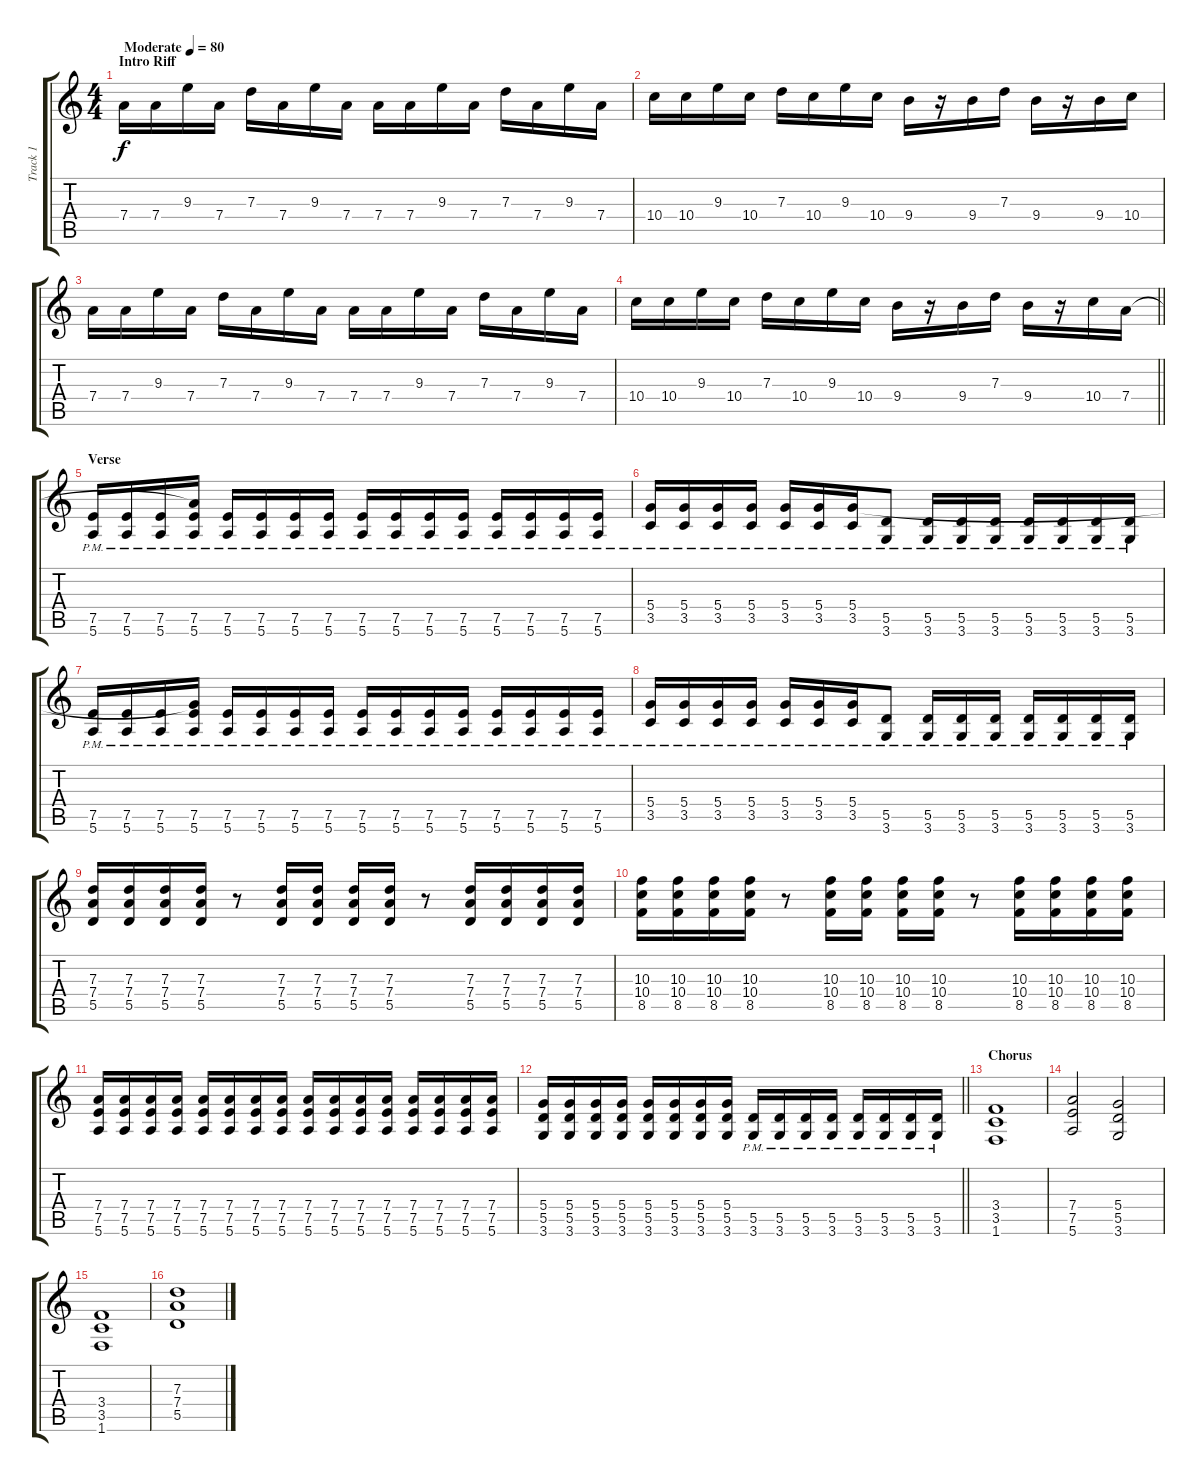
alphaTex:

\track ("Track 1" "Track 1") {instrument overdrivenguitar}
\staff {score tabs}
\tuning (E4 B3 G3 D3 A2 E2) {hide}
\ts (4 4)
\section ("" "Intro Riff")
\tempo (80 "Moderate")
\clef g2
\ks c
7.4.16{dy f instrument overdrivenguitar} 7.4.16 9.3.16 7.4.16 7.3.16 7.4.16 9.3.16 7.4.16 7.4.16 7.4.16 9.3.16 7.4.16 7.3.16 7.4.16 9.3.16 7.4.16 |
10.4.16 10.4.16 9.3.16 10.4.16 7.3.16 10.4.16 9.3.16 10.4.16 9.4.16 r.16 9.4.16 7.3.16 9.4.16 r.16 9.4.16 10.4.16 |
7.4.16 7.4.16 9.3.16 7.4.16 7.3.16 7.4.16 9.3.16 7.4.16 7.4.16 7.4.16 9.3.16 7.4.16 7.3.16 7.4.16 9.3.16 7.4.16 |
\barLineRight lightlight
10.4.16 10.4.16 9.3.16 10.4.16 7.3.16 10.4.16 9.3.16 10.4.16 9.4.16 r.16 9.4.16 7.3.16 9.4.16 r.16 10.4.16 7.4.16 |
\section ("" "Verse")
(7.5{pm} 5.6{pm}).16 (7.5{pm} 5.6{pm}).16 (7.5{pm} 5.6{pm}).16 (7.4{t} 7.5{pm} 5.6{pm}).16 (7.5{pm} 5.6{pm}).16 (7.5{pm} 5.6{pm}).16 (7.5{pm} 5.6{pm}).16 (7.5{pm} 5.6{pm}).16 (7.5{pm} 5.6{pm}).16 (7.5{pm} 5.6{pm}).16 (7.5{pm} 5.6{pm}).16 (7.5{pm} 5.6{pm}).16 (7.5{pm} 5.6{pm}).16 (7.5{pm} 5.6{pm}).16 (7.5{pm} 5.6{pm}).16 (7.5{pm} 5.6{pm}).16 |
(5.4{pm} 3.5{pm}).16 (5.4{pm} 3.5{pm}).16 (5.4{pm} 3.5{pm}).16 (5.4{pm} 3.5{pm}).16 (5.4{pm} 3.5{pm}).16 (5.4{pm} 3.5{pm}).16 (5.4{pm} 3.5{pm}).16 (5.5{pm} 3.6{pm}).8 (5.5{pm} 3.6{pm}).16 (5.5{pm} 3.6{pm}).16 (5.5{pm} 3.6{pm}).16 (5.5{pm} 3.6{pm}).16 (5.5{pm} 3.6{pm}).16 (5.5{pm} 3.6{pm}).16 (5.5{pm} 3.6{pm}).16 |
(7.5{pm} 5.6{pm}).16 (7.5{pm} 5.6{pm}).16 (7.5{pm} 5.6{pm}).16 (5.4{t} 7.5{pm} 5.6{pm}).16 (7.5{pm} 5.6{pm}).16 (7.5{pm} 5.6{pm}).16 (7.5{pm} 5.6{pm}).16 (7.5{pm} 5.6{pm}).16 (7.5{pm} 5.6{pm}).16 (7.5{pm} 5.6{pm}).16 (7.5{pm} 5.6{pm}).16 (7.5{pm} 5.6{pm}).16 (7.5{pm} 5.6{pm}).16 (7.5{pm} 5.6{pm}).16 (7.5{pm} 5.6{pm}).16 (7.5{pm} 5.6{pm}).16 |
(5.4{pm} 3.5{pm}).16 (5.4{pm} 3.5{pm}).16 (5.4{pm} 3.5{pm}).16 (5.4{pm} 3.5{pm}).16 (5.4{pm} 3.5{pm}).16 (5.4{pm} 3.5{pm}).16 (5.4{pm} 3.5{pm}).16 (5.5{pm} 3.6{pm}).8 (5.5{pm} 3.6{pm}).16 (5.5{pm} 3.6{pm}).16 (5.5{pm} 3.6{pm}).16 (5.5{pm} 3.6{pm}).16 (5.5{pm} 3.6{pm}).16 (5.5{pm} 3.6{pm}).16 (5.5{pm} 3.6{pm}).16 |
(7.3 7.4 5.5).16 (7.3 7.4 5.5).16 (7.3 7.4 5.5).16 (7.3 7.4 5.5).16 r.8 (7.3 7.4 5.5).16 (7.3 7.4 5.5).16 (7.3 7.4 5.5).16 (7.3 7.4 5.5).16 r.8 (7.3 7.4 5.5).16 (7.3 7.4 5.5).16 (7.3 7.4 5.5).16 (7.3 7.4 5.5).16 |
(10.3 10.4 8.5).16 (10.3 10.4 8.5).16 (10.3 10.4 8.5).16 (10.3 10.4 8.5).16 r.8 (10.3 10.4 8.5).16 (10.3 10.4 8.5).16 (10.3 10.4 8.5).16 (10.3 10.4 8.5).16 r.8 (10.3 10.4 8.5).16 (10.3 10.4 8.5).16 (10.3 10.4 8.5).16 (10.3 10.4 8.5).16 |
(7.4 7.5 5.6).16 (7.4 7.5 5.6).16 (7.4 7.5 5.6).16 (7.4 7.5 5.6).16 (7.4 7.5 5.6).16 (7.4 7.5 5.6).16 (7.4 7.5 5.6).16 (7.4 7.5 5.6).16 (7.4 7.5 5.6).16 (7.4 7.5 5.6).16 (7.4 7.5 5.6).16 (7.4 7.5 5.6).16 (7.4 7.5 5.6).16 (7.4 7.5 5.6).16 (7.4 7.5 5.6).16 (7.4 7.5 5.6).16 |
\barLineRight lightlight
(5.4 5.5 3.6).16 (5.4 5.5 3.6).16 (5.4 5.5 3.6).16 (5.4 5.5 3.6).16 (5.4 5.5 3.6).16 (5.4 5.5 3.6).16 (5.4 5.5 3.6).16 (5.4 5.5 3.6).16 (5.5{pm} 3.6{pm}).16 (5.5{pm} 3.6{pm}).16 (5.5{pm} 3.6{pm}).16 (5.5{pm} 3.6{pm}).16 (5.5{pm} 3.6{pm}).16 (5.5{pm} 3.6{pm}).16 (5.5{pm} 3.6{pm}).16 (5.5{pm} 3.6{pm}).16 |
\section ("" "Chorus")
(3.4 3.5 1.6).1 |
(7.4 7.5 5.6).2 (5.4 5.5 3.6).2 |
(3.4 3.5 1.6).1 |
(7.3 7.4 5.5).1
